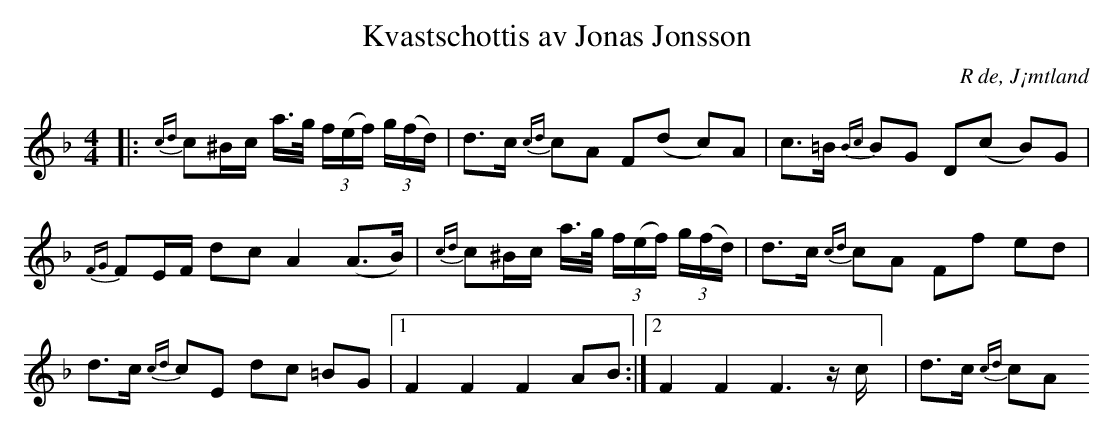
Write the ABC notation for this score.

X:1
T:Kvastschottis av Jonas Jonsson
O:R de, J¡mtland
M:4/4
L:1/16
K:F
|: {cd}c2^Bc a>g (3f(ef) (3g(fd) | d2>c2 {cd}c2A2 F2(d2- c2)A2 | c2>=B2 {Bc}B2G2 D2(c2- B2)G2 | {FG}F2EF d2c2 A4 (A2>B2) | {cd}c2^Bc a>g (3f(ef) (3g(fd) | d2>c2 {cd}c2A2 F2f2 e2d2 | d2>c2 {cd}c2E2 d2c2 =B2G2 |1 F4 F4 F4 A2B2 :|2 F4 F4 F4> z2c] | d2>c2 {cd}c2A2
